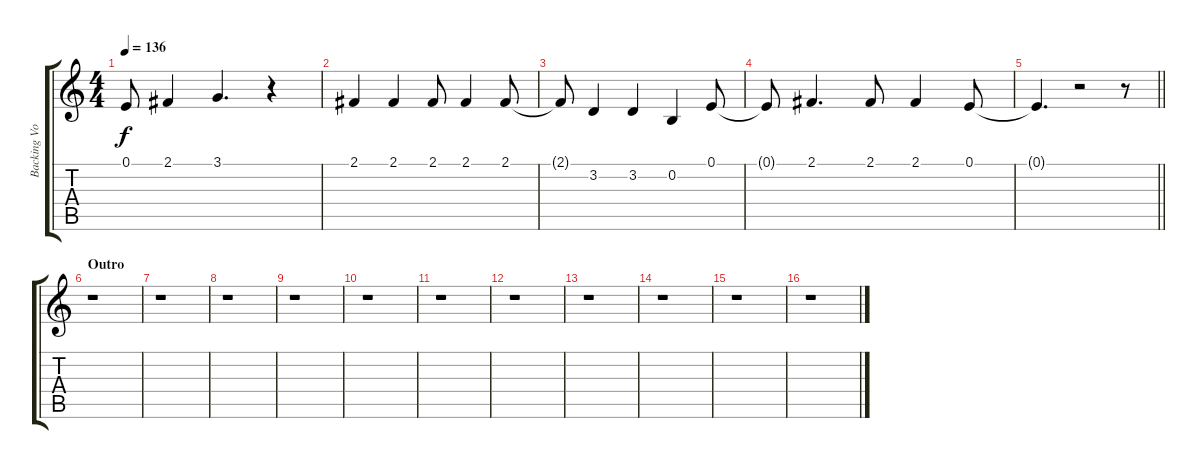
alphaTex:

\track ("Backing Vocals" "Backing Vo") {instrument altosax}
\staff {score tabs}
\tuning (E4 B3 G3 D3 A2 E2) {hide}
\ts (4 4)
\tempo 136
\clef g2
\ks c
0.1{t}.8{dy f} 2.1.4 3.1.4{d} r.4 |
2.1.4 2.1.4 2.1.8 2.1.4 2.1.8 |
2.1{t}.8 3.2.4 3.2.4 0.2.4 0.1.8 |
0.1{t}.8 2.1.4{d} 2.1.8 2.1.4 0.1.8 |
\barLineRight lightlight
0.1{t}.4{d} r.2 r.8 |
\section ("" "Outro")
r.1 |
r.1 |
r.1 |
r.1 |
r.1 |
r.1 |
r.1 |
r.1 |
r.1 |
r.1 |
r.1
